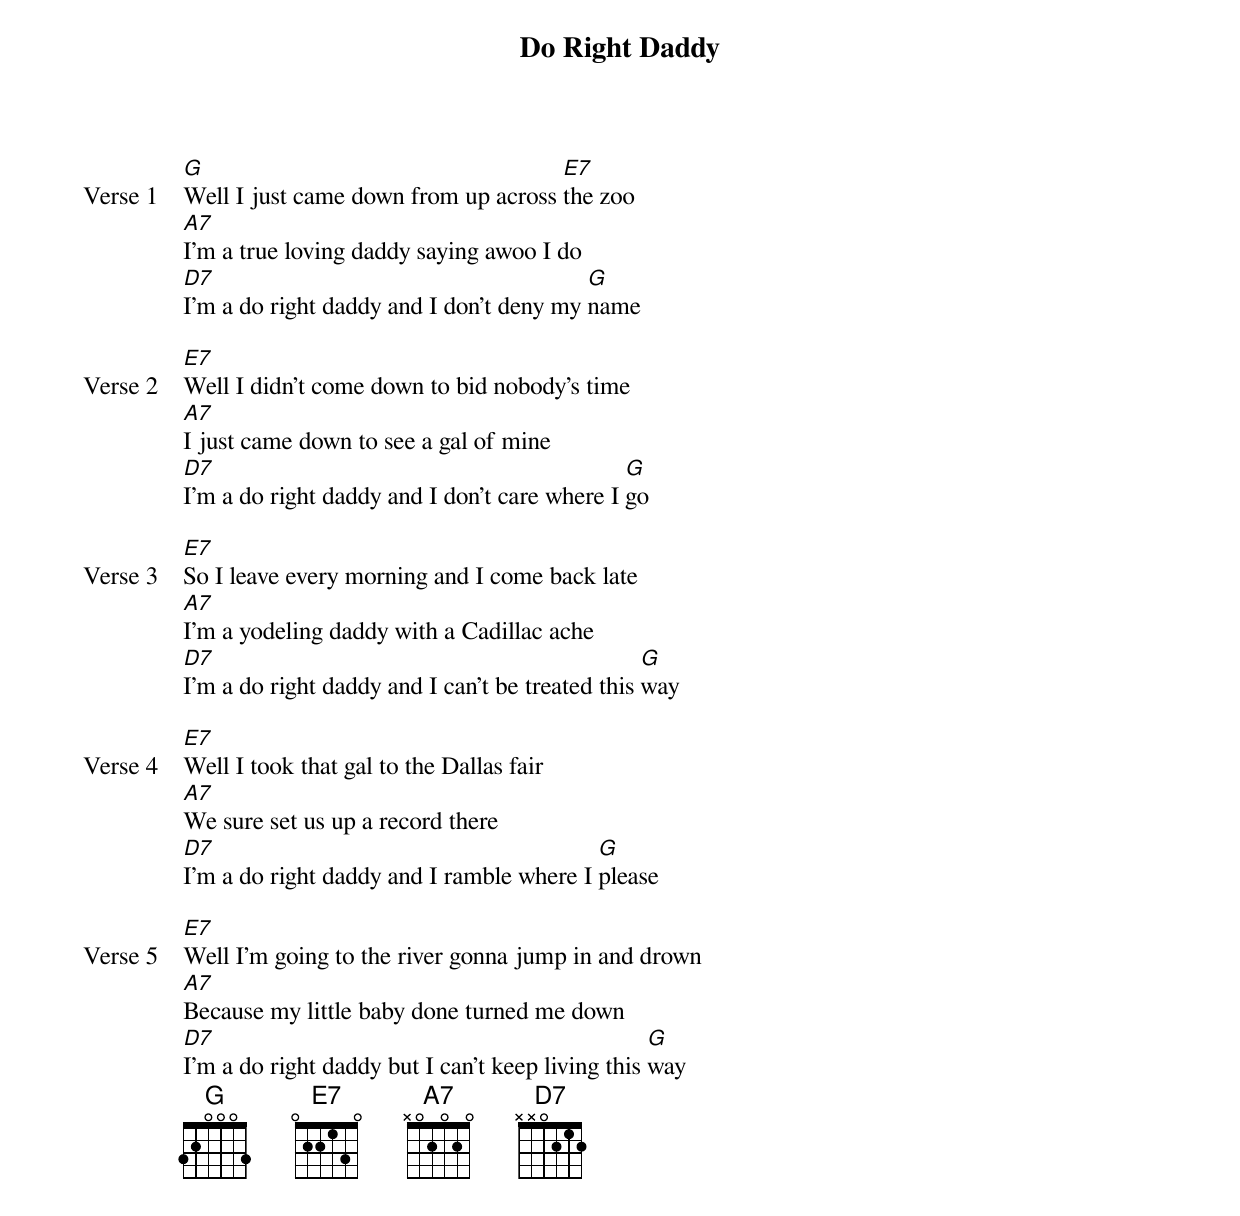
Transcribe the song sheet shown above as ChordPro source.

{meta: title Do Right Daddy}
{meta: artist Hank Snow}
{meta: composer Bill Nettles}

{start_of_verse: Verse 1}
[G]Well I just came down from up across [E7]the zoo
[A7]I'm a true loving daddy saying awoo I do
[D7]I'm a do right daddy and I don't deny my [G]name
{end_of_verse}

{start_of_verse: Verse 2}
[E7]Well I didn't come down to bid nobody's time
[A7]I just came down to see a gal of mine
[D7]I'm a do right daddy and I don't care where I [G]go
{end_of_verse}

{start_of_verse: Verse 3}
[E7]So I leave every morning and I come back late
[A7]I'm a yodeling daddy with a Cadillac ache
[D7]I'm a do right daddy and I can't be treated this [G]way
{end_of_verse}

{start_of_verse: Verse 4}
[E7]Well I took that gal to the Dallas fair
[A7]We sure set us up a record there
[D7]I'm a do right daddy and I ramble where I [G]please
{end_of_verse}

{start_of_verse: Verse 5}
[E7]Well I'm going to the river gonna jump in and drown
[A7]Because my little baby done turned me down
[D7]I'm a do right daddy but I can't keep living this [G]way
{end_of_verse}
